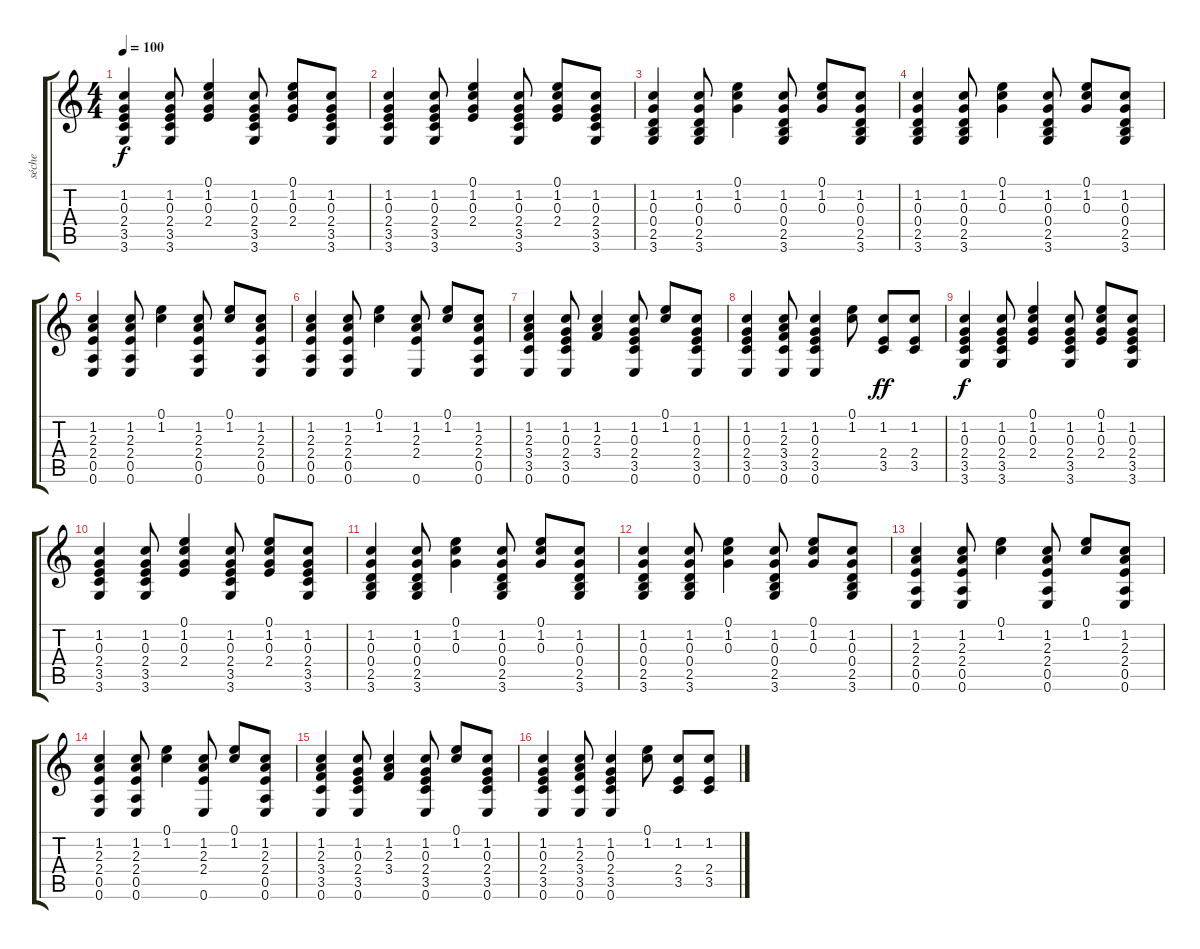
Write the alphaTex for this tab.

\track ("séche" "séche") {instrument acousticguitarnylon}
\staff {score tabs}
\tuning (E4 B3 G3 D3 A2 E2) {hide}
\ts (4 4)
\tempo 100
\clef g2
\ks c
(1.2 0.3 2.4 3.5 3.6).4{dy f} (1.2 0.3 2.4 3.5 3.6).8 (0.1 1.2 0.3 2.4).4 (1.2 0.3 2.4 3.5 3.6).8 (0.1 1.2 0.3 2.4).8 (1.2 0.3 2.4 3.5 3.6).8 |
(1.2 0.3 2.4 3.5 3.6).4 (1.2 0.3 2.4 3.5 3.6).8 (0.1 1.2 0.3 2.4).4 (1.2 0.3 2.4 3.5 3.6).8 (0.1 1.2 0.3 2.4).8 (1.2 0.3 2.4 3.5 3.6).8 |
(1.2 0.3 0.4 2.5 3.6).4 (1.2 0.3 0.4 2.5 3.6).8 (0.1 1.2 0.3).4 (1.2 0.3 0.4 2.5 3.6).8 (0.1 1.2 0.3).8 (1.2 0.3 0.4 2.5 3.6).8 |
(1.2 0.3 0.4 2.5 3.6).4 (1.2 0.3 0.4 2.5 3.6).8 (0.1 1.2 0.3).4 (1.2 0.3 0.4 2.5 3.6).8 (0.1 1.2 0.3).8 (1.2 0.3 0.4 2.5 3.6).8 |
(1.2 2.3 2.4 0.5 0.6).4 (1.2 2.3 2.4 0.5 0.6).8 (0.1 1.2).4 (1.2 2.3 2.4 0.5 0.6).8 (0.1 1.2).8 (1.2 2.3 2.4 0.5 0.6).8 |
(1.2 2.3 2.4 0.5 0.6).4 (1.2 2.3 2.4 0.5 0.6).8 (0.1 1.2).4 (1.2 2.3 2.4 0.6).8 (0.1 1.2).8 (1.2 2.3 2.4 0.5 0.6).8 |
(1.2 2.3 3.4 3.5 0.6).4 (1.2 0.3 2.4 3.5 0.6).8 (1.2 2.3 3.4).4 (1.2 0.3 2.4 3.5 0.6).8 (0.1 1.2).8 (1.2 0.3 2.4 3.5 0.6).8 |
(1.2 0.3 2.4 3.5 0.6).4 (1.2 2.3 3.4 3.5 0.6).8 (1.2 0.3 2.4 3.5 0.6).4 (0.1 1.2).8 (1.2 2.4 3.5).8{dy ff} (1.2 2.4 3.5).8 |
(1.2 0.3 2.4 3.5 3.6).4{dy f} (1.2 0.3 2.4 3.5 3.6).8 (0.1 1.2 0.3 2.4).4 (1.2 0.3 2.4 3.5 3.6).8 (0.1 1.2 0.3 2.4).8 (1.2 0.3 2.4 3.5 3.6).8 |
(1.2 0.3 2.4 3.5 3.6).4 (1.2 0.3 2.4 3.5 3.6).8 (0.1 1.2 0.3 2.4).4 (1.2 0.3 2.4 3.5 3.6).8 (0.1 1.2 0.3 2.4).8 (1.2 0.3 2.4 3.5 3.6).8 |
(1.2 0.3 0.4 2.5 3.6).4 (1.2 0.3 0.4 2.5 3.6).8 (0.1 1.2 0.3).4 (1.2 0.3 0.4 2.5 3.6).8 (0.1 1.2 0.3).8 (1.2 0.3 0.4 2.5 3.6).8 |
(1.2 0.3 0.4 2.5 3.6).4 (1.2 0.3 0.4 2.5 3.6).8 (0.1 1.2 0.3).4 (1.2 0.3 0.4 2.5 3.6).8 (0.1 1.2 0.3).8 (1.2 0.3 0.4 2.5 3.6).8 |
(1.2 2.3 2.4 0.5 0.6).4 (1.2 2.3 2.4 0.5 0.6).8 (0.1 1.2).4 (1.2 2.3 2.4 0.5 0.6).8 (0.1 1.2).8 (1.2 2.3 2.4 0.5 0.6).8 |
(1.2 2.3 2.4 0.5 0.6).4 (1.2 2.3 2.4 0.5 0.6).8 (0.1 1.2).4 (1.2 2.3 2.4 0.6).8 (0.1 1.2).8 (1.2 2.3 2.4 0.5 0.6).8 |
(1.2 2.3 3.4 3.5 0.6).4 (1.2 0.3 2.4 3.5 0.6).8 (1.2 2.3 3.4).4 (1.2 0.3 2.4 3.5 0.6).8 (0.1 1.2).8 (1.2 0.3 2.4 3.5 0.6).8 |
(1.2 0.3 2.4 3.5 0.6).4 (1.2 2.3 3.4 3.5 0.6).8 (1.2 0.3 2.4 3.5 0.6).4 (0.1 1.2).8 (1.2 2.4 3.5).8 (1.2 2.4 3.5).8
